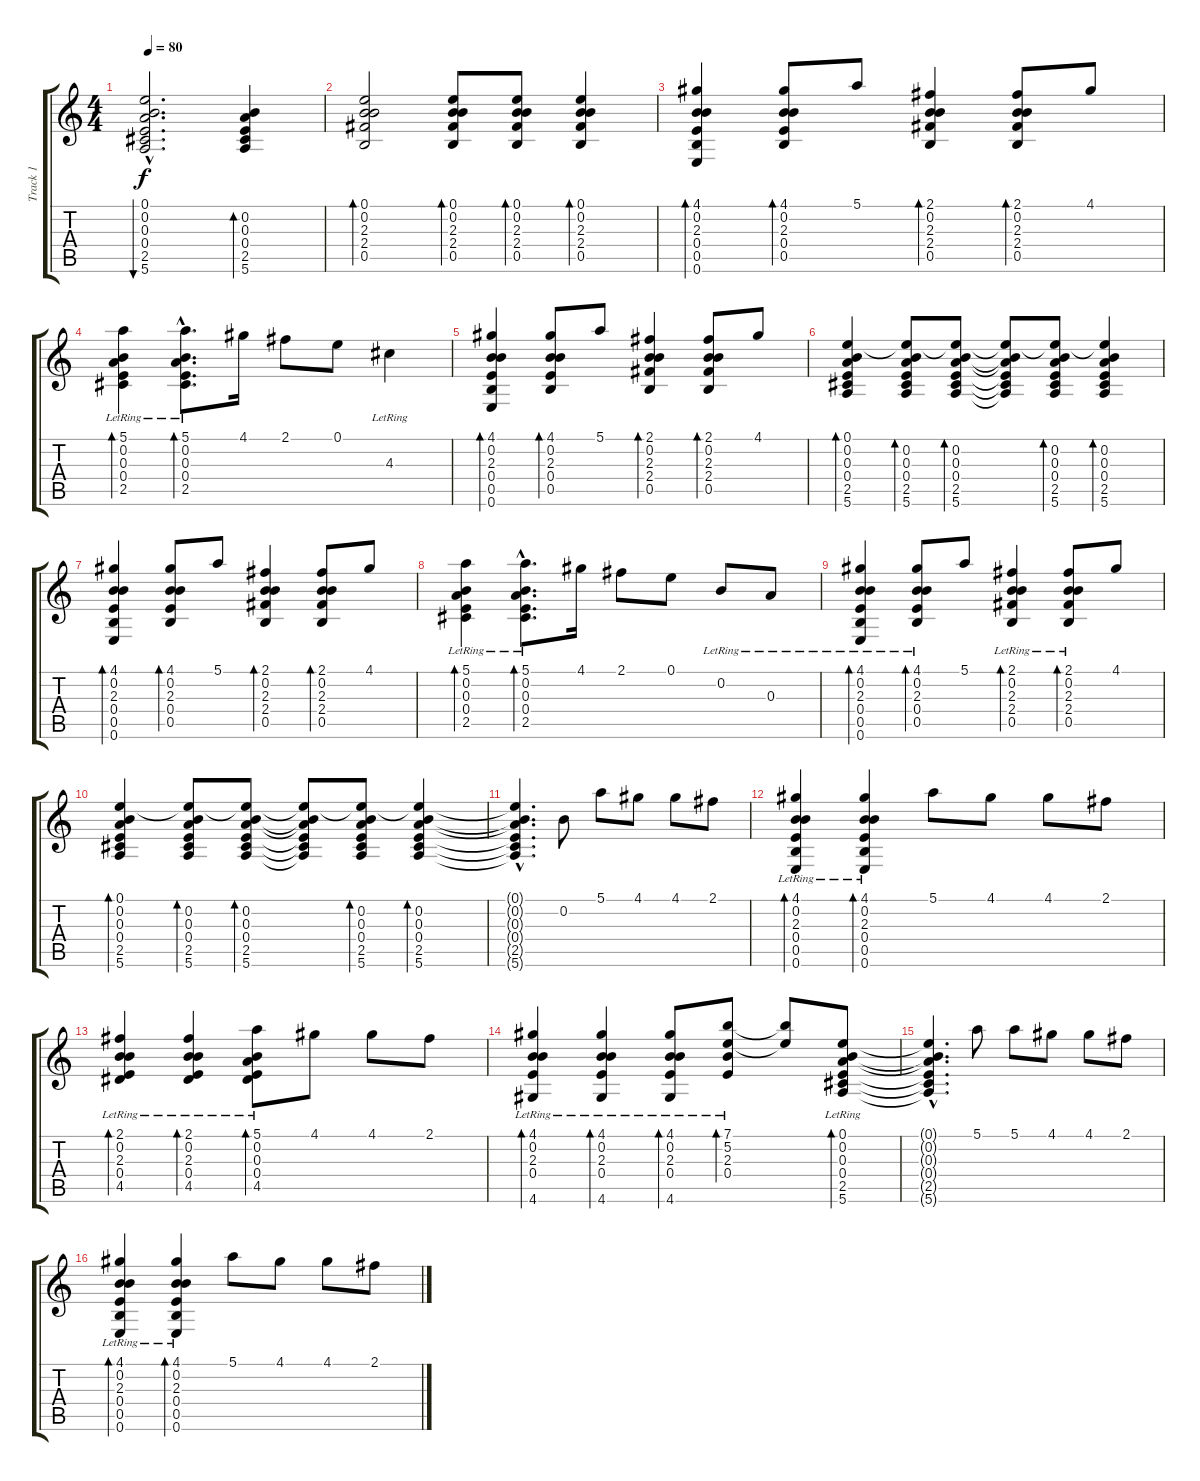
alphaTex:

\track ("Track 1" "Track 1") {instrument acousticguitarnylon}
\staff {score tabs}
\tuning (E4 B3 A3 E3 B2 E2) {hide}
\ts (4 4)
\tempo 80
\clef g2
\ks c
(0.1{hac t} 0.2{hac t} 0.3{hac t} 0.4{hac t} 2.5{hac t} 5.6{hac t}).2{d bu 60 dy f} (0.2 0.3 0.4 2.5 5.6).4{bd 60} |
(0.1 0.2 2.3 2.4 0.5).2{bd 60} (0.1 0.2 2.3 2.4 0.5).8{bd 60} (0.1 0.2 2.3 2.4 0.5).8{bd 60} (0.1 0.2 2.3 2.4 0.5).4{bd 60} |
(4.1 0.2 2.3 0.4 0.5 0.6).4{bd 60} (4.1 0.2 2.3 0.4 0.5).8{bd 60} 5.1.8 (2.1 0.2 2.3 2.4 0.5).4{bd 60} (2.1 0.2 2.3 2.4 0.5).8{bd 60} 4.1.8 |
(5.1 0.2{lr} 0.3{lr} 0.4{lr} 2.5{lr}).4{bd 60} (5.1 0.2{lr} 0.3{hac lr} 0.4{hac lr} 2.5{hac lr}).8{d bd 60} 4.1.16 2.1.8 0.1.8 4.3{lr}.4 |
(4.1 0.2 2.3 0.4 0.5 0.6).4{bd 60} (4.1 0.2 2.3 0.4 0.5).8{bd 60} 5.1.8 (2.1 0.2 2.3 2.4 0.5).4{bd 60} (2.1 0.2 2.3 2.4 0.5).8{bd 60} 4.1.8 |
(0.1 0.2 0.3 0.4 2.5 5.6).4{bd 60} (0.1{t} 0.2 0.3 0.4 2.5 5.6).8{bd 60} (0.1{t} 0.2 0.3 0.4 2.5 5.6).8{bd 60} (0.1{t} 0.2{t} 0.3{t} 0.4{t} 2.5{t} 5.6{t}).8 (0.1{t} 0.2 0.3 0.4 2.5 5.6).8{bd 60} (0.1{t} 0.2 0.3 0.4 2.5 5.6).4{bd 60} |
(4.1 0.2 2.3 0.4 0.5 0.6).4{bd 60} (4.1 0.2 2.3 0.4 0.5).8{bd 60} 5.1.8 (2.1 0.2 2.3 2.4 0.5).4{bd 60} (2.1 0.2 2.3 2.4 0.5).8{bd 60} 4.1.8 |
(5.1 0.2{lr} 0.3{lr} 0.4{lr} 2.5{lr}).4{bd 60} (5.1 0.2{lr} 0.3{hac lr} 0.4{hac lr} 2.5{hac lr}).8{d bd 60} 4.1.16 2.1.8 0.1.8 0.2{lr}.8 0.3{lr}.8 |
(4.1 0.2{lr} 2.3{lr} 0.4{lr} 0.5{lr} 0.6).4{bd 60} (4.1 0.2{lr} 2.3{lr} 0.4{lr} 0.5{lr}).8{bd 60} 5.1.8 (2.1 0.2{lr} 2.3{lr} 2.4{lr} 0.5{lr}).4{bd 60} (2.1 0.2{lr} 2.3{lr} 2.4{lr} 0.5{lr}).8{bd 60} 4.1.8 |
(0.1 0.2 0.3 0.4 2.5 5.6).4{bd 60} (0.1{t} 0.2 0.3 0.4 2.5 5.6).8{bd 60} (0.1{t} 0.2 0.3 0.4 2.5 5.6).8{bd 60} (0.1{t} 0.2{t} 0.3{t} 0.4{t} 2.5{t} 5.6{t}).8 (0.1{t} 0.2 0.3 0.4 2.5 5.6).8{bd 60} (0.1{t} 0.2 0.3 0.4 2.5 5.6).4{bd 60} |
(0.1{hac t} 0.2{hac t} 0.3{hac t} 0.4{hac t} 2.5{hac t} 5.6{hac t}).4{d} 0.2.8 5.1.8 4.1.8 4.1.8 2.1.8 |
(4.1 0.2{lr} 2.3{lr} 0.4{lr} 0.5{lr} 0.6{lr}).4{bd 60} (4.1 0.2{lr} 2.3{lr} 0.4{lr} 0.5{lr} 0.6{lr}).4{bd 60} 5.1.8 4.1.8 4.1.8 2.1.8 |
(2.1 0.2{lr} 2.3{lr} 0.4{lr} 4.5{lr}).4{bd 60} (2.1 0.2{lr} 2.3{lr} 0.4{lr} 4.5{lr}).4{bd 60} (5.1 0.2{lr} 0.3{lr} 0.4{lr} 4.5{lr}).8{bd 60} 4.1.8 4.1.8 2.1.8 |
(4.1 0.2{lr} 2.3{lr} 0.4{lr} 4.6).4{bd 60} (4.1 0.2{lr} 2.3{lr} 0.4{lr} 4.6).4{bd 60} (4.1 0.2{lr} 2.3{lr} 0.4{lr} 4.6).8{bd 60} (7.1 5.2{lr} 2.3 0.4).8{bd 60} (7.1{t} 5.2{t}).8 (0.1 0.2{lr} 0.3{lr} 0.4{lr} 2.5{lr} 5.6).8{bd 60} |
(0.1{hac t} 0.2{hac t} 0.3{hac t} 0.4{hac t} 2.5{hac t} 5.6{hac t}).4{d} 5.1.8 5.1.8 4.1.8 4.1.8 2.1.8 |
(4.1 0.2{lr} 2.3{lr} 0.4{lr} 0.5{lr} 0.6{lr}).4{bd 60} (4.1 0.2{lr} 2.3{lr} 0.4{lr} 0.5{lr} 0.6{lr}).4{bd 60} 5.1.8 4.1.8 4.1.8 2.1.8
